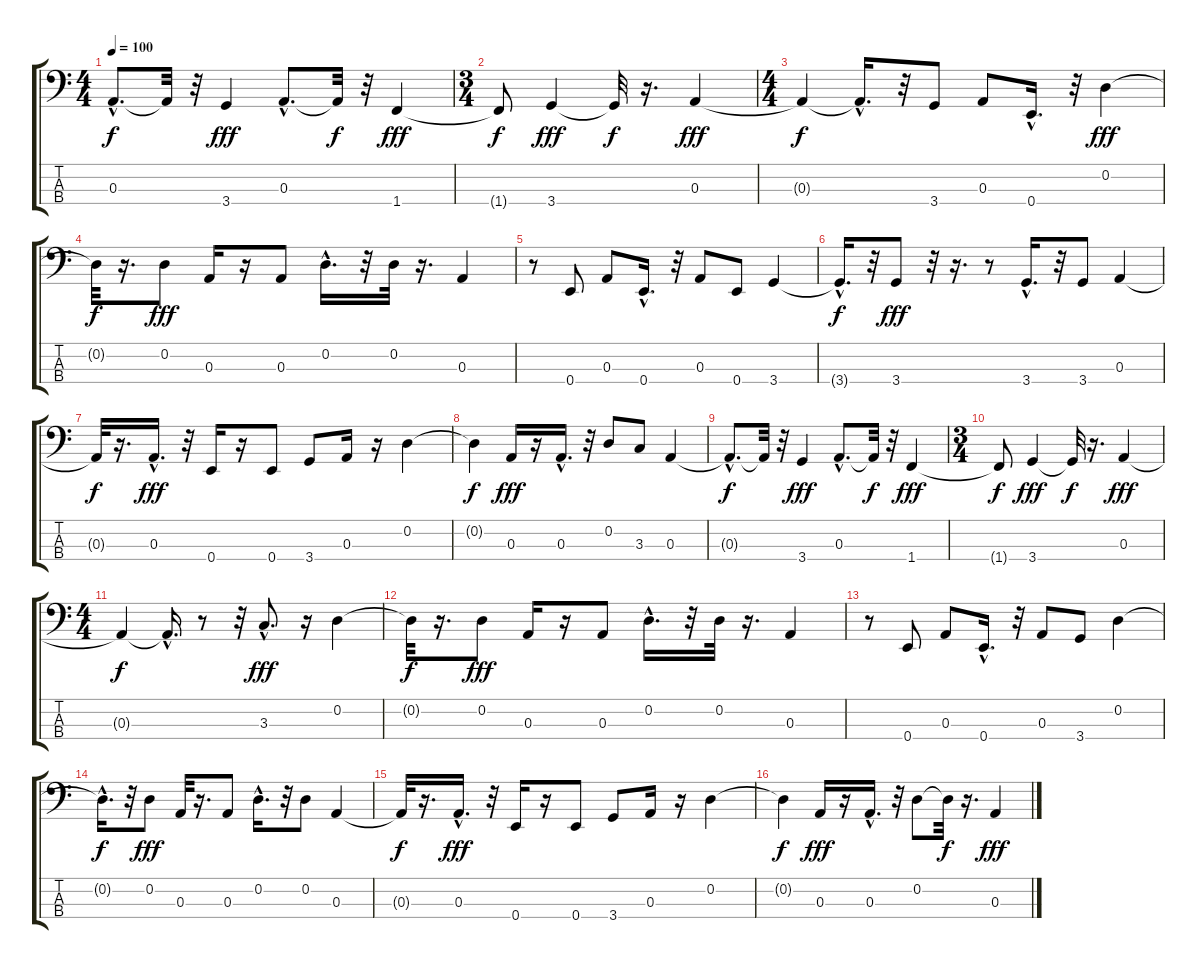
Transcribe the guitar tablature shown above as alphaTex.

\track "" {instrument fretlessbass}
\staff {score tabs}
\tuning (G2 D2 A1 E1) {hide}
\ts (4 4)
\tempo 100
\clef f4
\ks c
0.3{hac t}.8{d dy f} 0.3{t}.32 r.32 3.4.4{dy fff} 0.3{hac}.8{d} 0.3{t}.32{dy f} r.32 1.4.4{dy fff} |
\ts (3 4)
1.4{t}.8{dy f} 3.4.4{dy fff} 3.4{t}.32{dy f} r.16{d} 0.3.4{dy fff} |
\ts (4 4)
0.3{t}.4{dy f} 0.3{hac t}.16{d} r.32 3.4.8 0.3.8 0.4{hac}.16{d} r.32 0.2.4{dy fff} |
0.2{t}.32{dy f} r.16{d} 0.2.8{dy fff} 0.3.16 r.16 0.3.8 0.2{hac}.16{d} r.32 0.2.32 r.16{d} 0.3.4 |
r.8 0.4.8 0.3.8 0.4{hac}.16{d} r.32 0.3.8 0.4.8 3.4.4 |
3.4{hac t}.16{d dy f} r.32 3.4.8{dy fff} r.32 r.16{d} r.8 3.4{hac}.16{d} r.32 3.4.8 0.3.4 |
0.3{t}.32{dy f} r.16{d} 0.3{hac}.16{d dy fff} r.32 0.4.16 r.16 0.4.8 3.4.8 0.3.16 r.16 0.2.4 |
0.2{t}.4{dy f} 0.3.16{dy fff} r.16 0.3{hac}.16{d} r.32 0.2.8 3.3.8 0.3.4 |
0.3{hac t}.8{d dy f} 0.3{t}.32 r.32 3.4.4{dy fff} 0.3{hac}.8{d} 0.3{t}.32{dy f} r.32 1.4.4{dy fff} |
\ts (3 4)
1.4{t}.8{dy f} 3.4.4{dy fff} 3.4{t}.32{dy f} r.16{d} 0.3.4{dy fff} |
\ts (4 4)
0.3{t}.4{dy f} 0.3{hac t}.16{d} r.8 r.32 3.3{hac}.8{d dy fff} r.16 0.2.4 |
0.2{t}.32{dy f} r.16{d} 0.2.8{dy fff} 0.3.16 r.16 0.3.8 0.2{hac}.16{d} r.32 0.2.32 r.16{d} 0.3.4 |
r.8 0.4.8 0.3.8 0.4{hac}.16{d} r.32 0.3.8 3.4.8 0.2.4 |
0.2{hac t}.16{d dy f} r.32 0.2.8{dy fff} 0.3.32 r.16{d} 0.3.8 0.2{hac}.16{d} r.32 0.2.8 0.3.4 |
0.3{t}.32{dy f} r.16{d} 0.3{hac}.16{d dy fff} r.32 0.4.16 r.16 0.4.8 3.4.8 0.3.16 r.16 0.2.4 |
0.2{t}.4{dy f} 0.3.16{dy fff} r.16 0.3{hac}.16{d} r.32 0.2.8 0.2{t}.32{dy f} r.16{d} 0.3.4{dy fff}
